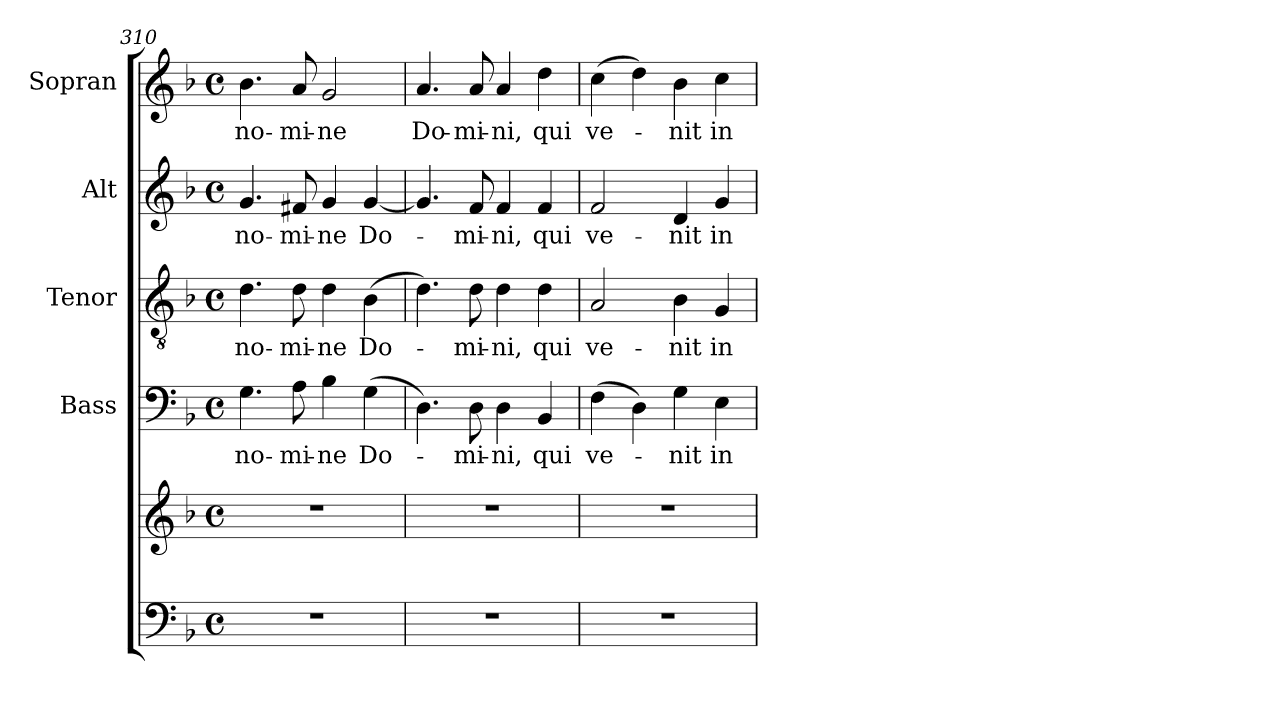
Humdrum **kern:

**kern	**kern	**kern	**text	**kern	**text	**kern	**text	**kern	**text
*part5	*part5	*part4	*part4	*part3	*part3	*part2	*part2	*part1	*part1
*staff6	*staff5	*staff4	*staff4	*staff3	*staff3	*staff2	*staff2	*staff1	*staff1
*	*	*I"Bass	*	*I"Tenor	*	*I"Alt	*	*I"Sopran	*
*	*	*I'B.	*	*I'T.	*	*I'A.	*	*I'S.	*
*clefF4	*clefG2	*clefF4	*	*clefGv2	*	*clefG2	*	*clefG2	*
*k[b-]	*k[b-]	*k[b-]	*	*k[b-]	*	*k[b-]	*	*k[b-]	*
*F:	*F:	*F:	*	*F:	*	*F:	*	*F:	*
*M4/4	*M4/4	*M4/4	*	*M4/4	*	*M4/4	*	*M4/4	*
*met(c)	*met(c)	*met(c)	*	*met(c)	*	*met(c)	*	*met(c)	*
=310	=310	=310	=310	=310	=310	=310	=310	=310	=310
!	!	!	!LO:LY:b	!	!LO:LY:b	!	!LO:LY:b	!	!LO:LY:b
1r	1r	4.G\	no-	4.d\	no-	4.g/	no-	4.b-\	no-
!	!	!	!LO:LY:b	!	!LO:LY:b	!	!LO:LY:b	!	!LO:LY:b
.	.	8A\	-mi-	8d\	-mi-	8f#X/	-mi-	8a/	-mi-
!	!	!	!LO:LY:b	!	!LO:LY:b	!	!LO:LY:b	!	!LO:LY:b
.	.	4B-\	-ne	4d\	-ne	4g/	-ne	2g/	-ne
!	!	!	!LO:LY:b	!	!LO:LY:b	!	!LO:LY:b	!	!
.	.	(>4G\	Do-	(>4B-\	Do-	[4g/	Do-	.	.
=311	=311	=311	=311	=311	=311	=311	=311	=311	=311
!	!	!	!	!	!	!	!	!	!LO:LY:b
1r	1r	4.D\)	.	4.d\)	.	4.g/]	.	4.a/	Do-
!	!	!	!LO:LY:b	!	!LO:LY:b	!	!LO:LY:b	!	!LO:LY:b
.	.	8D\	-mi-	8d\	-mi-	8f/	-mi-	8a/	-mi-
!	!	!	!LO:LY:b	!	!LO:LY:b	!	!LO:LY:b	!	!LO:LY:b
.	.	4D\	-ni,	4d\	-ni,	4f/	-ni,	4a/	-ni,
!	!	!	!LO:LY:b	!	!LO:LY:b	!	!LO:LY:b	!	!LO:LY:b
.	.	4BB-/	qui	4d\	qui	4f/	qui	4dd\	qui
=312	=312	=312	=312	=312	=312	=312	=312	=312	=312
!	!	!	!LO:LY:b	!	!LO:LY:b	!	!LO:LY:b	!	!LO:LY:b
1r	1r	(>4F\	ve-	2A/	ve-	2f/	ve-	(>4cc\	ve-
.	.	4D\)	.	.	.	.	.	4dd\)	.
!	!	!	!LO:LY:b	!	!LO:LY:b	!	!LO:LY:b	!	!LO:LY:b
.	.	4G\	-nit	4B-\	-nit	4d/	-nit	4b-\	-nit
!	!	!	!LO:LY:b	!	!LO:LY:b	!	!LO:LY:b	!	!LO:LY:b
.	.	4E\	in	4G/	in	4g/	in	4cc\	in
=	=	=	=	=	=	=	=	=	=
*-	*-	*-	*-	*-	*-	*-	*-	*-	*-
